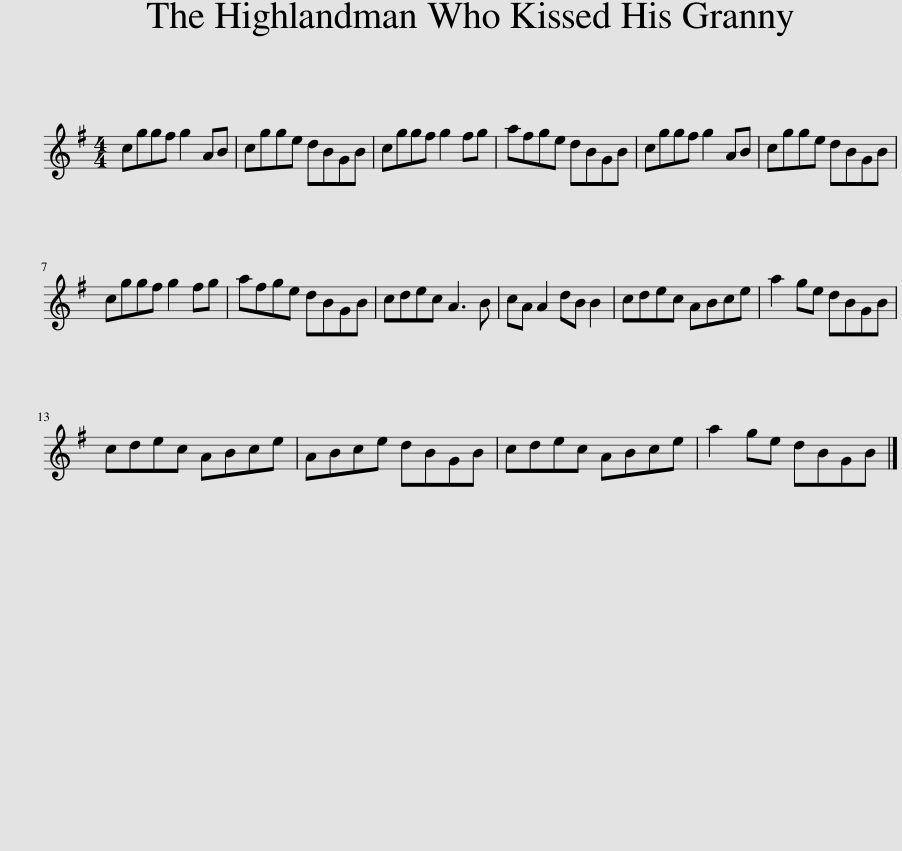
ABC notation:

X:1
L:1/8
M:4/4
I:linebreak $
K:G
V:1 treble
V:1
 cggf g2 AB | cgge dBGB | cggf g2 fg | afge dBGB | cggf g2 AB | %5
 cgge dBGB |$ cggf g2 fg | afge dBGB | cdec A3 B | cA A2 dB B2 | %10
 cdec ABce | a2 ge dBGB |$ cdec ABce | ABce dBGB | cdec ABce | %15
 a2 ge dBGB |] %16
